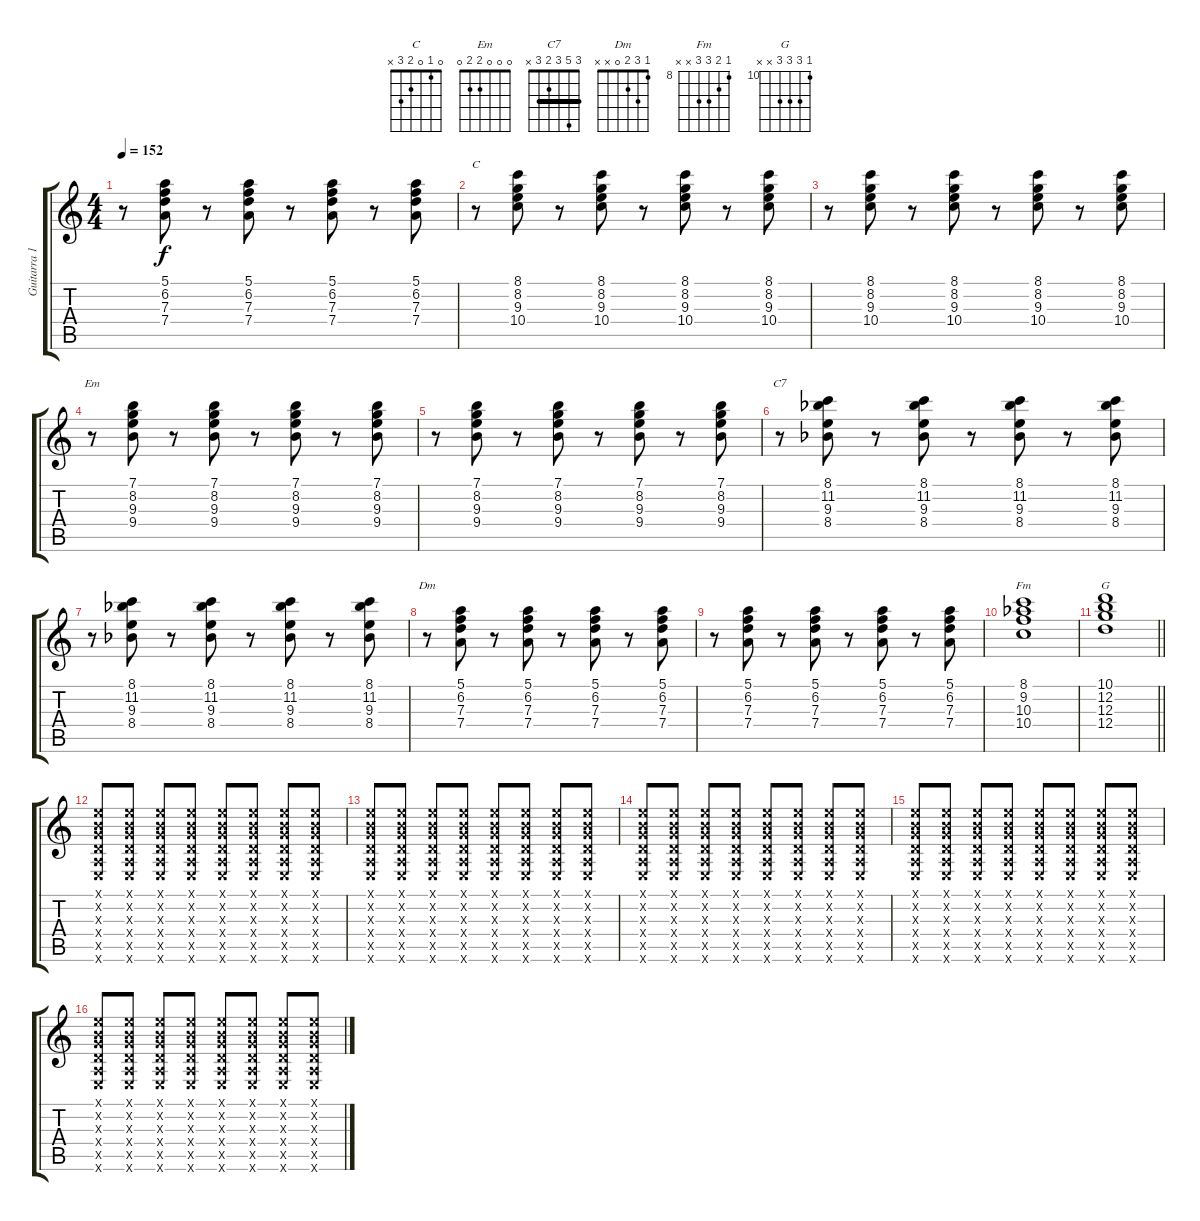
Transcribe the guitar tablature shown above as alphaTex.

\track ("Guitarra 1" "Guitarra 1") {instrument electricguitarclean}
\staff {score tabs}
\tuning (E4 B3 G3 D3 A2 E2) {hide}
\chord ("C" 0 1 0 2 3 x)
\chord ("Em" 0 0 0 2 2 0)
\chord ("C7" 3 5 3 2 3 x) {barre 3}
\chord ("Dm" 1 3 2 0 x x)
\chord ("Fm" 8 9 10 10 x x) {firstfret 8}
\chord ("G" 10 12 12 12 x x) {firstfret 10}
\ts (4 4)
\tempo 152
\clef g2
\ks c
r.8{dy f} (5.1 6.2 7.3 7.4).8 r.8 (5.1 6.2 7.3 7.4).8 r.8 (5.1 6.2 7.3 7.4).8 r.8 (5.1 6.2 7.3 7.4).8 |
r.8{ch "C"} (8.1 8.2 9.3 10.4).8 r.8 (8.1 8.2 9.3 10.4).8 r.8 (8.1 8.2 9.3 10.4).8 r.8 (8.1 8.2 9.3 10.4).8 |
r.8 (8.1 8.2 9.3 10.4).8 r.8 (8.1 8.2 9.3 10.4).8 r.8 (8.1 8.2 9.3 10.4).8 r.8 (8.1 8.2 9.3 10.4).8 |
r.8{ch "Em"} (7.1 8.2 9.3 9.4).8 r.8 (7.1 8.2 9.3 9.4).8 r.8 (7.1 8.2 9.3 9.4).8 r.8 (7.1 8.2 9.3 9.4).8 |
r.8 (7.1 8.2 9.3 9.4).8 r.8 (7.1 8.2 9.3 9.4).8 r.8 (7.1 8.2 9.3 9.4).8 r.8 (7.1 8.2 9.3 9.4).8 |
r.8{ch "C7"} (8.1 11.2{acc b} 9.3 8.4{acc b}).8 r.8 (8.1 11.2{acc b} 9.3 8.4{acc b}).8 r.8 (8.1 11.2{acc b} 9.3 8.4{acc b}).8 r.8 (8.1 11.2{acc b} 9.3 8.4{acc b}).8 |
r.8 (8.1 11.2{acc b} 9.3 8.4{acc b}).8 r.8 (8.1 11.2{acc b} 9.3 8.4{acc b}).8 r.8 (8.1 11.2{acc b} 9.3 8.4{acc b}).8 r.8 (8.1 11.2{acc b} 9.3 8.4{acc b}).8 |
r.8{ch "Dm"} (5.1 6.2 7.3 7.4).8 r.8 (5.1 6.2 7.3 7.4).8 r.8 (5.1 6.2 7.3 7.4).8 r.8 (5.1 6.2 7.3 7.4).8 |
r.8 (5.1 6.2 7.3 7.4).8 r.8 (5.1 6.2 7.3 7.4).8 r.8 (5.1 6.2 7.3 7.4).8 r.8 (5.1 6.2 7.3 7.4).8 |
(8.1 9.2{acc b} 10.3 10.4).1{ch "Fm"} |
\barLineRight lightlight
(10.1 12.2 12.3 12.4).1{ch "G"} |
(0.1{x} 0.2{x} 0.3{x} 0.4{x} 0.5{x} 0.6{x}).8 (0.1{x} 0.2{x} 0.3{x} 0.4{x} 0.5{x} 0.6{x}).8 (0.1{x} 0.2{x} 0.3{x} 0.4{x} 0.5{x} 0.6{x}).8 (0.1{x} 0.2{x} 0.3{x} 0.4{x} 0.5{x} 0.6{x}).8 (0.1{x} 0.2{x} 0.3{x} 0.4{x} 0.5{x} 0.6{x}).8 (0.1{x} 0.2{x} 0.3{x} 0.4{x} 0.5{x} 0.6{x}).8 (0.1{x} 0.2{x} 0.3{x} 0.4{x} 0.5{x} 0.6{x}).8 (0.1{x} 0.2{x} 0.3{x} 0.4{x} 0.5{x} 0.6{x}).8 |
(0.1{x} 0.2{x} 0.3{x} 0.4{x} 0.5{x} 0.6{x}).8 (0.1{x} 0.2{x} 0.3{x} 0.4{x} 0.5{x} 0.6{x}).8 (0.1{x} 0.2{x} 0.3{x} 0.4{x} 0.5{x} 0.6{x}).8 (0.1{x} 0.2{x} 0.3{x} 0.4{x} 0.5{x} 0.6{x}).8 (0.1{x} 0.2{x} 0.3{x} 0.4{x} 0.5{x} 0.6{x}).8 (0.1{x} 0.2{x} 0.3{x} 0.4{x} 0.5{x} 0.6{x}).8 (0.1{x} 0.2{x} 0.3{x} 0.4{x} 0.5{x} 0.6{x}).8 (0.1{x} 0.2{x} 0.3{x} 0.4{x} 0.5{x} 0.6{x}).8 |
(0.1{x} 0.2{x} 0.3{x} 0.4{x} 0.5{x} 0.6{x}).8 (0.1{x} 0.2{x} 0.3{x} 0.4{x} 0.5{x} 0.6{x}).8 (0.1{x} 0.2{x} 0.3{x} 0.4{x} 0.5{x} 0.6{x}).8 (0.1{x} 0.2{x} 0.3{x} 0.4{x} 0.5{x} 0.6{x}).8 (0.1{x} 0.2{x} 0.3{x} 0.4{x} 0.5{x} 0.6{x}).8 (0.1{x} 0.2{x} 0.3{x} 0.4{x} 0.5{x} 0.6{x}).8 (0.1{x} 0.2{x} 0.3{x} 0.4{x} 0.5{x} 0.6{x}).8 (0.1{x} 0.2{x} 0.3{x} 0.4{x} 0.5{x} 0.6{x}).8 |
(0.1{x} 0.2{x} 0.3{x} 0.4{x} 0.5{x} 0.6{x}).8 (0.1{x} 0.2{x} 0.3{x} 0.4{x} 0.5{x} 0.6{x}).8 (0.1{x} 0.2{x} 0.3{x} 0.4{x} 0.5{x} 0.6{x}).8 (0.1{x} 0.2{x} 0.3{x} 0.4{x} 0.5{x} 0.6{x}).8 (0.1{x} 0.2{x} 0.3{x} 0.4{x} 0.5{x} 0.6{x}).8 (0.1{x} 0.2{x} 0.3{x} 0.4{x} 0.5{x} 0.6{x}).8 (0.1{x} 0.2{x} 0.3{x} 0.4{x} 0.5{x} 0.6{x}).8 (0.1{x} 0.2{x} 0.3{x} 0.4{x} 0.5{x} 0.6{x}).8 |
(0.1{x} 0.2{x} 0.3{x} 0.4{x} 0.5{x} 0.6{x}).8 (0.1{x} 0.2{x} 0.3{x} 0.4{x} 0.5{x} 0.6{x}).8 (0.1{x} 0.2{x} 0.3{x} 0.4{x} 0.5{x} 0.6{x}).8 (0.1{x} 0.2{x} 0.3{x} 0.4{x} 0.5{x} 0.6{x}).8 (0.1{x} 0.2{x} 0.3{x} 0.4{x} 0.5{x} 0.6{x}).8 (0.1{x} 0.2{x} 0.3{x} 0.4{x} 0.5{x} 0.6{x}).8 (0.1{x} 0.2{x} 0.3{x} 0.4{x} 0.5{x} 0.6{x}).8 (0.1{x} 0.2{x} 0.3{x} 0.4{x} 0.5{x} 0.6{x}).8
